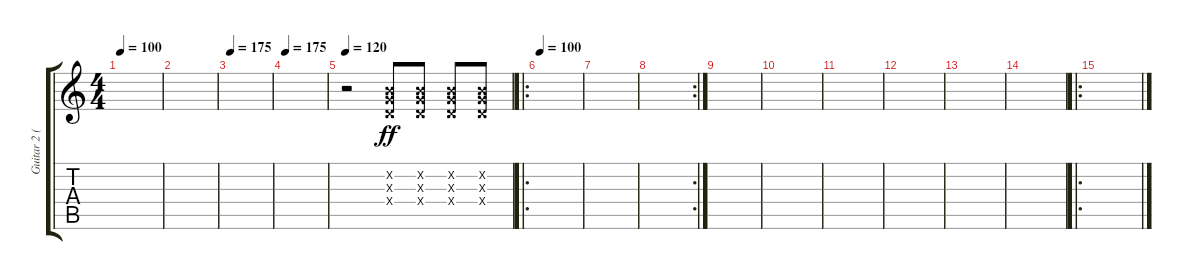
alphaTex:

\track ("Guitar 2 (accoustic)" "Guitar 2 (") {instrument acousticguitarnylon}
\staff {score tabs}
\tuning (E4 B3 G3 D3 A2 E2) {hide}
\ts (4 4)
\tempo 100
\clef g2
\ks c
|
|
\section ("" "")
\tempo 175
|
\tempo 175
|
\tempo 120
r.2 (0.2{x} 0.3{x} 0.4{x}).8{dy ff} (0.2{x} 0.3{x} 0.4{x}).8 (0.2{x} 0.3{x} 0.4{x}).8 (0.2{x} 0.3{x} 0.4{x}).8 |
\ro
\section ("" "")
\tempo 100
|
|
\rc 2
|
|
|
|
|
|
|
\ro
\section ("" "")
